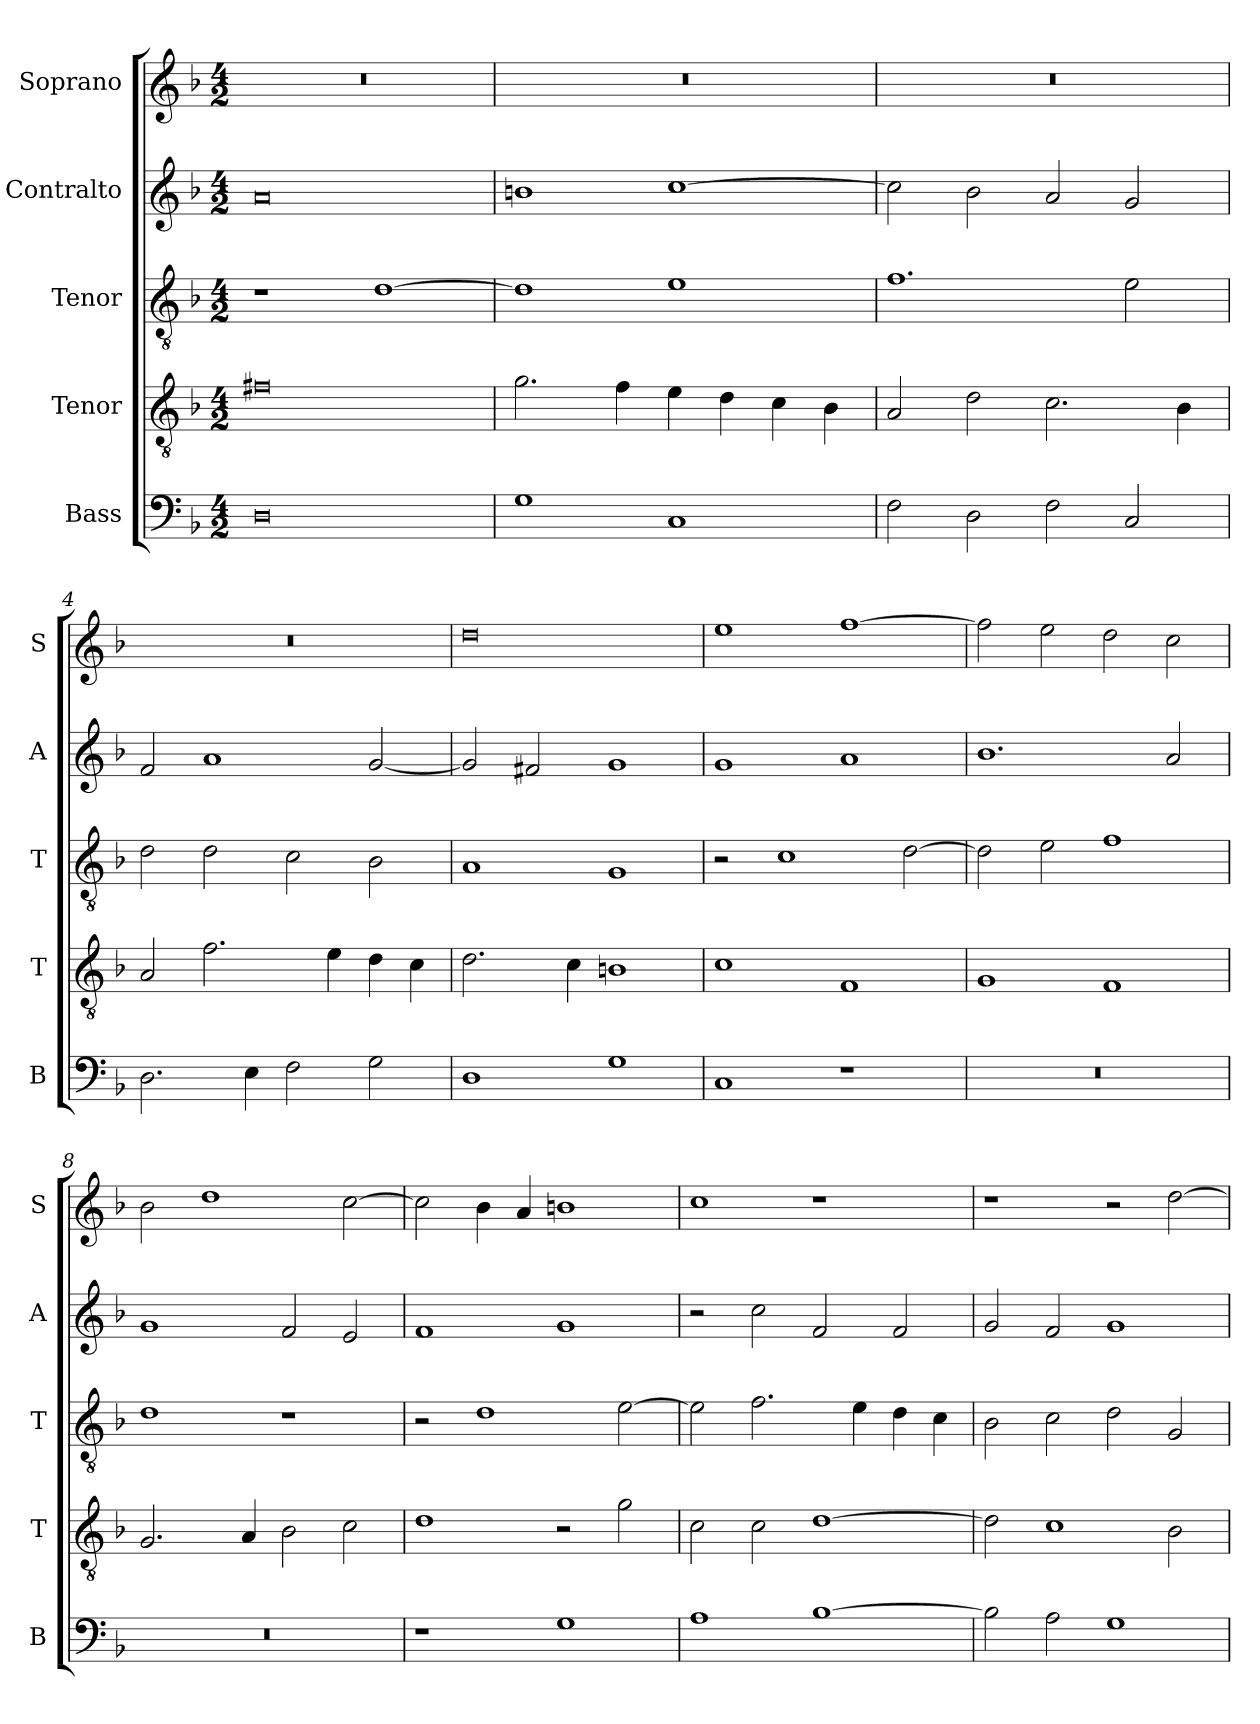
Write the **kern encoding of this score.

**kern	**kern	**kern	**kern	**kern
*part5	*part4	*part3	*part2	*part1
*staff5	*staff4	*staff3	*staff2	*staff1
*I"Bass	*I"Tenor	*I"Tenor	*I"Contralto	*I"Soprano
*I'B	*I'T	*I'T	*I'A	*I'S
*clefF4	*clefGv2	*clefGv2	*clefG2	*clefG2
*k[b-]	*k[b-]	*k[b-]	*k[b-]	*k[b-]
*G:dor	*G:dor	*G:dor	*G:dor	*G:dor
*M4/2	*M4/2	*M4/2	*M4/2	*M4/2
=1	=1	=1	=1	=1
0D	0f#X	1r	0a	0r
.	.	[1d	.	.
=2	=2	=2	=2	=2
1G	2.g	1d]	1bn	0r
.	4f	.	.	.
1C	4e	1e	[1cc	.
.	4d	.	.	.
.	4c	.	.	.
.	4B-	.	.	.
=3	=3	=3	=3	=3
2F	2A	1.f	2cc]	0r
2D	2d	.	2b-	.
2F	2.c	.	2a	.
2C	.	2e	2g	.
.	4B-	.	.	.
=4	=4	=4	=4	=4
2.D	2A	2d	2f	0r
.	2.f	2d	1a	.
4E	.	.	.	.
2F	.	2c	.	.
.	4e	.	.	.
2G	4d	2B-	[2g	.
.	4c	.	.	.
=5	=5	=5	=5	=5
1D	2.d	1A	2g]	0dd
.	.	.	2f#X	.
.	4c	.	.	.
1G	1Bn	1G	1g	.
=6	=6	=6	=6	=6
1C	1c	2r	1g	1ee
.	.	1c	.	.
1r	1F	.	1a	[1ff
.	.	[2d	.	.
=7	=7	=7	=7	=7
0r	1G	2d]	1.b-	2ff]
.	.	2e	.	2ee
.	1F	1f	.	2dd
.	.	.	2a	2cc
=8	=8	=8	=8	=8
0r	2.G	1d	1g	2b-
.	.	.	.	1dd
.	4A	.	.	.
.	2B-	1r	2f	.
.	2c	.	2e	[2cc
=9	=9	=9	=9	=9
1r	1d	2r	1f	2cc]
.	.	1d	.	4b-
.	.	.	.	4a
1G	2r	.	1g	1bn
.	2g	[2e	.	.
=10	=10	=10	=10	=10
1A	2c	2e]	2r	1cc
.	2c	2.f	2cc	.
[1B-	[1d	.	2f	1r
.	.	4e	.	.
.	.	4d	2f	.
.	.	4c	.	.
=11	=11	=11	=11	=11
2B-]	2d]	2B-	2g	1r
2A	1c	2c	2f	.
1G	.	2d	1g	2r
.	2B-	2G	.	[2dd
=	=	=	=	=
*-	*-	*-	*-	*-
